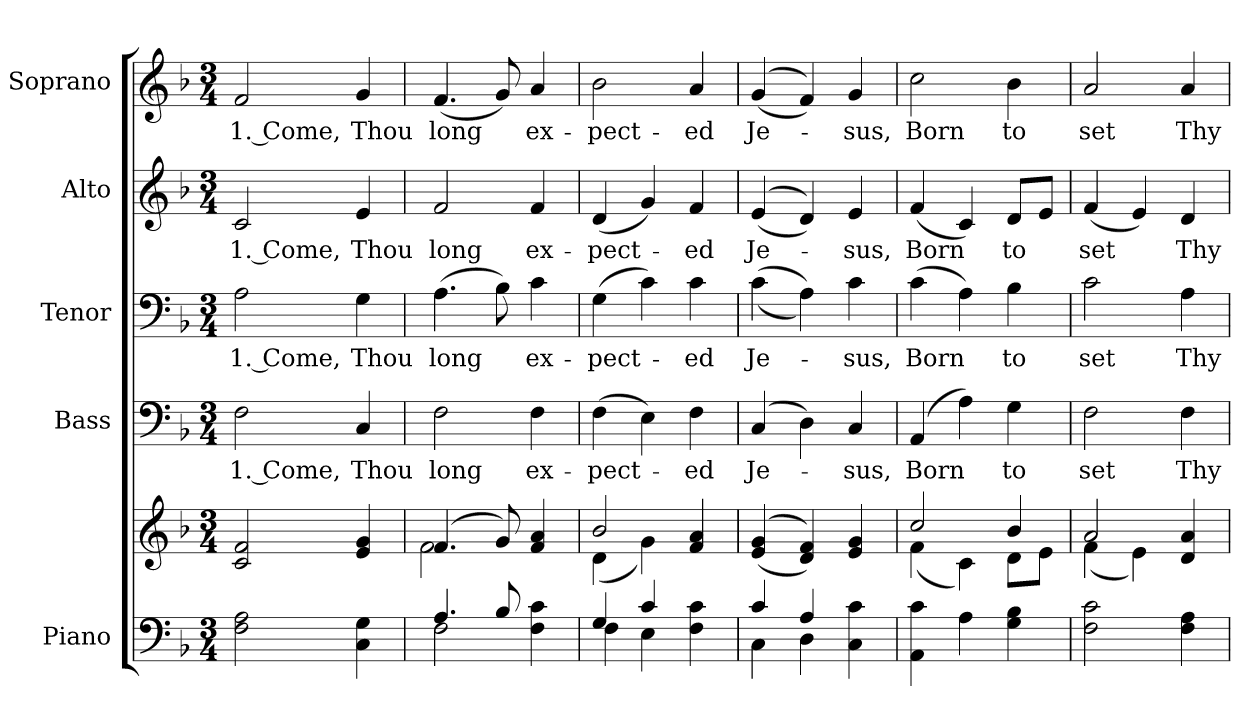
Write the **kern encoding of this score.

**kern	**kern	**kern	**text	**kern	**text	**kern	**text	**kern	**text
*part5	*part5	*part4	*part4	*part3	*part3	*part2	*part2	*part1	*part1
*staff6	*staff5	*staff4	*staff4	*staff3	*staff3	*staff2	*staff2	*staff1	*staff1
*I"Piano	*	*I"Bass	*	*I"Tenor	*	*I"Alto	*	*I"Soprano	*
*I'Pno.	*	*I'B.	*	*I'T.	*	*I'A.	*	*I'S.	*
!!LO:PB:g=z
*clefF4	*clefG2	*clefF4	*	*clefF4	*	*clefG2	*	*clefG2	*
*k[b-]	*k[b-]	*k[b-]	*	*k[b-]	*	*k[b-]	*	*k[b-]	*
*F:	*F:	*F:	*	*F:	*	*F:	*	*F:	*
*M3/4	*M3/4	*M3/4	*	*M3/4	*	*M3/4	*	*M3/4	*
*MM140	*MM140	*MM140	*	*MM140	*	*MM140	*	*MM140	*
=1	=1	=1	=1	=1	=1	=1	=1	=1	=1
!	!	!	!LO:LY:b:color=#000000	!	!	!	!	!	!
!	!	!	!	!	!LO:LY:b:color=#000000	!	!	!	!
!	!	!	!	!	!	!	!LO:LY:b:color=#000000	!	!
!	!	!	!	!	!	!	!	!	!LO:LY:b:color=#000000
2Fi\ 2Ai	2ci/ 2fi	2Fi\	1. Come,	2Ai\	1. Come,	2ci/	1. Come,	2fi/	1. Come,
!	!	!	!LO:LY:b:color=#000000	!	!	!	!	!	!
!	!	!	!	!	!LO:LY:b:color=#000000	!	!	!	!
!	!	!	!	!	!	!	!LO:LY:b:color=#000000	!	!
!	!	!	!	!	!	!	!	!	!LO:LY:b:color=#000000
4Ci\ 4Gi	4ei/ 4gi	4Ci/	Thou	4Gi\	Thou	4ei/	Thou	4gi/	Thou
=2	=2	=2	=2	=2	=2	=2	=2	=2	=2
*^	*^	*	*	*	*	*	*	*	*
!	!	!	!	!	!LO:LY:b:color=#000000	!	!	!	!	!	!
!	!	!	!	!	!	!	!LO:LY:b:color=#000000	!	!	!	!
!	!	!	!	!	!	!	!	!	!LO:LY:b:color=#000000	!	!
!	!	!	!	!	!	!	!	!	!	!	!LO:LY:b:color=#000000
4.Ai/	2Fi\	(4.fi/	2fi\	2Fi\	long	(4.Ai\	long	2fi/	long	(4.fi/	long
8B-i/	.	8gi/)	.	.	.	8B-i\)	.	.	.	8gi/)	.
!	!	!	!	!	!LO:LY:b:color=#000000	!	!	!	!	!	!
!	!	!	!	!	!	!	!LO:LY:b:color=#000000	!	!	!	!
!	!	!	!	!	!	!	!	!	!LO:LY:b:color=#000000	!	!
!	!	!	!	!	!	!	!	!	!	!	!LO:LY:b:color=#000000
4Fi\ 4ci	4ryy	4fi/ 4ai	4ryy	4Fi\	ex-	4ci\	ex-	4fi/	ex-	4ai/	ex-
=3	=3	=3	=3	=3	=3	=3	=3	=3	=3	=3	=3
!	!	!	!	!	!LO:LY:b:color=#000000	!	!	!	!	!	!
!	!	!	!	!	!	!	!LO:LY:b:color=#000000	!	!	!	!
!	!	!	!	!	!	!	!	!	!LO:LY:b:color=#000000	!	!
!	!	!	!	!	!	!	!	!	!	!	!LO:LY:b:color=#000000
4Gi/	4Fi\	2b-i/	(4di\	(4Fi\	-pect-	(4Gi\	-pect-	(4di/	-pect-	2b-i\	-pect-
4ci/	4Ei\	.	4gi\)	4Ei\)	.	4ci\)	.	4gi/)	.	.	.
!	!	!	!	!	!LO:LY:b:color=#000000	!	!	!	!	!	!
!	!	!	!	!	!	!	!LO:LY:b:color=#000000	!	!	!	!
!	!	!	!	!	!	!	!	!	!LO:LY:b:color=#000000	!	!
!	!	!	!	!	!	!	!	!	!	!	!LO:LY:b:color=#000000
4Fi\ 4ci	4ryy	4fi/ 4ai	4ryy	4Fi\	-ed	4ci\	-ed	4fi/	-ed	4ai/	-ed
*	*	*v	*v	*	*	*	*	*	*	*	*
=4	=4	=4	=4	=4	=4	=4	=4	=4	=4	=4
*	*	*^	*	*	*	*	*	*	*	*
!	!	!	!	!	!LO:LY:b:color=#000000	!	!	!	!	!	!
*	*	*v	*v	*	*	*	*	*	*	*	*
*	*	*^	*	*	*	*	*	*	*	*
!	!	!	!	!	!	!	!LO:LY:b:color=#000000	!	!	!	!
*	*	*v	*v	*	*	*	*	*	*	*	*
*	*	*^	*	*	*	*	*	*	*	*
!	!	!	!	!	!	!	!	!	!LO:LY:b:color=#000000	!	!
*	*	*v	*v	*	*	*	*	*	*	*	*
*	*	*^	*	*	*	*	*	*	*	*
!	!	!	!	!	!	!	!	!	!	!	!LO:LY:b:color=#000000
*	*	*v	*v	*	*	*	*	*	*	*	*
4ci/	4Ci\	((4ei/ 4gi	(4Ci/	Je-	((4ci\	Je-	((4ei/	Je-	((4gi/	Je-
4Ai/	4Di\	4di/ 4fi))	4Di\)	.	4Ai\))	.	4di/))	.	4fi/))	.
!	!	!	!	!LO:LY:b:color=#000000	!	!	!	!	!	!
!	!	!	!	!	!	!LO:LY:b:color=#000000	!	!	!	!
!	!	!	!	!	!	!	!	!LO:LY:b:color=#000000	!	!
!	!	!	!	!	!	!	!	!	!	!LO:LY:b:color=#000000
4Ci\ 4ci	4ryy	4ei/ 4gi	4Ci/	-sus,	4ci\	-sus,	4ei/	-sus,	4gi/	-sus,
*v	*v	*	*	*	*	*	*	*	*	*
!!LO:PB:g=z
=5	=5	=5	=5	=5	=5	=5	=5	=5	=5
*	*^	*	*	*	*	*	*	*	*
*^	*	*	*	*	*	*	*	*	*	*
!	!	!	!	!	!LO:LY:b:color=#000000	!	!	!	!	!	!
*v	*v	*	*	*	*	*	*	*	*	*	*
*^	*	*	*	*	*	*	*	*	*	*
!	!	!	!	!	!	!	!LO:LY:b:color=#000000	!	!	!	!
*v	*v	*	*	*	*	*	*	*	*	*	*
*^	*	*	*	*	*	*	*	*	*	*
!	!	!	!	!	!	!	!	!	!LO:LY:b:color=#000000	!	!
*v	*v	*	*	*	*	*	*	*	*	*	*
*^	*	*	*	*	*	*	*	*	*	*
!	!	!	!	!	!	!	!	!	!	!	!LO:LY:b:color=#000000
*v	*v	*	*	*	*	*	*	*	*	*	*
4AAi\ 4ci	2cci/	(4fi\	(4AAi/	Born	(4ci\	Born	(4fi/	Born	2cci\	Born
4Ai\	.	4ci\)	4Ai\)	.	4Ai\)	.	4ci/)	.	.	.
!	!	!	!	!LO:LY:b:color=#000000	!	!	!	!	!	!
!	!	!	!	!	!	!LO:LY:b:color=#000000	!	!	!	!
!	!	!	!	!	!	!	!	!LO:LY:b:color=#000000	!	!
!	!	!	!	!	!	!	!	!	!	!LO:LY:b:color=#000000
4Gi\ 4B-i	4b-i/	8di\L	4Gi\	to	4B-i\	to	8di/L	to	4b-i\	to
.	.	8ei\J	.	.	.	.	8ei/J	.	.	.
=6	=6	=6	=6	=6	=6	=6	=6	=6	=6	=6
!	!	!	!	!LO:LY:b:color=#000000	!	!	!	!	!	!
!	!	!	!	!	!	!LO:LY:b:color=#000000	!	!	!	!
!	!	!	!	!	!	!	!	!LO:LY:b:color=#000000	!	!
!	!	!	!	!	!	!	!	!	!	!LO:LY:b:color=#000000
2Fi\ 2ci	2ai/	(4fi\	2Fi\	set	2ci\	set	(4fi/	set	2ai/	set
.	.	4ei\)	.	.	.	.	4ei/)	.	.	.
!	!	!	!	!LO:LY:b:color=#000000	!	!	!	!	!	!
!	!	!	!	!	!	!LO:LY:b:color=#000000	!	!	!	!
!	!	!	!	!	!	!	!	!LO:LY:b:color=#000000	!	!
!	!	!	!	!	!	!	!	!	!	!LO:LY:b:color=#000000
4Fi\ 4Ai	4di/ 4ai	4ryy	4Fi\	Thy	4Ai\	Thy	4di/	Thy	4ai/	Thy
*	*v	*v	*	*	*	*	*	*	*	*
=	=	=	=	=	=	=	=	=	=
*-	*-	*-	*-	*-	*-	*-	*-	*-	*-
